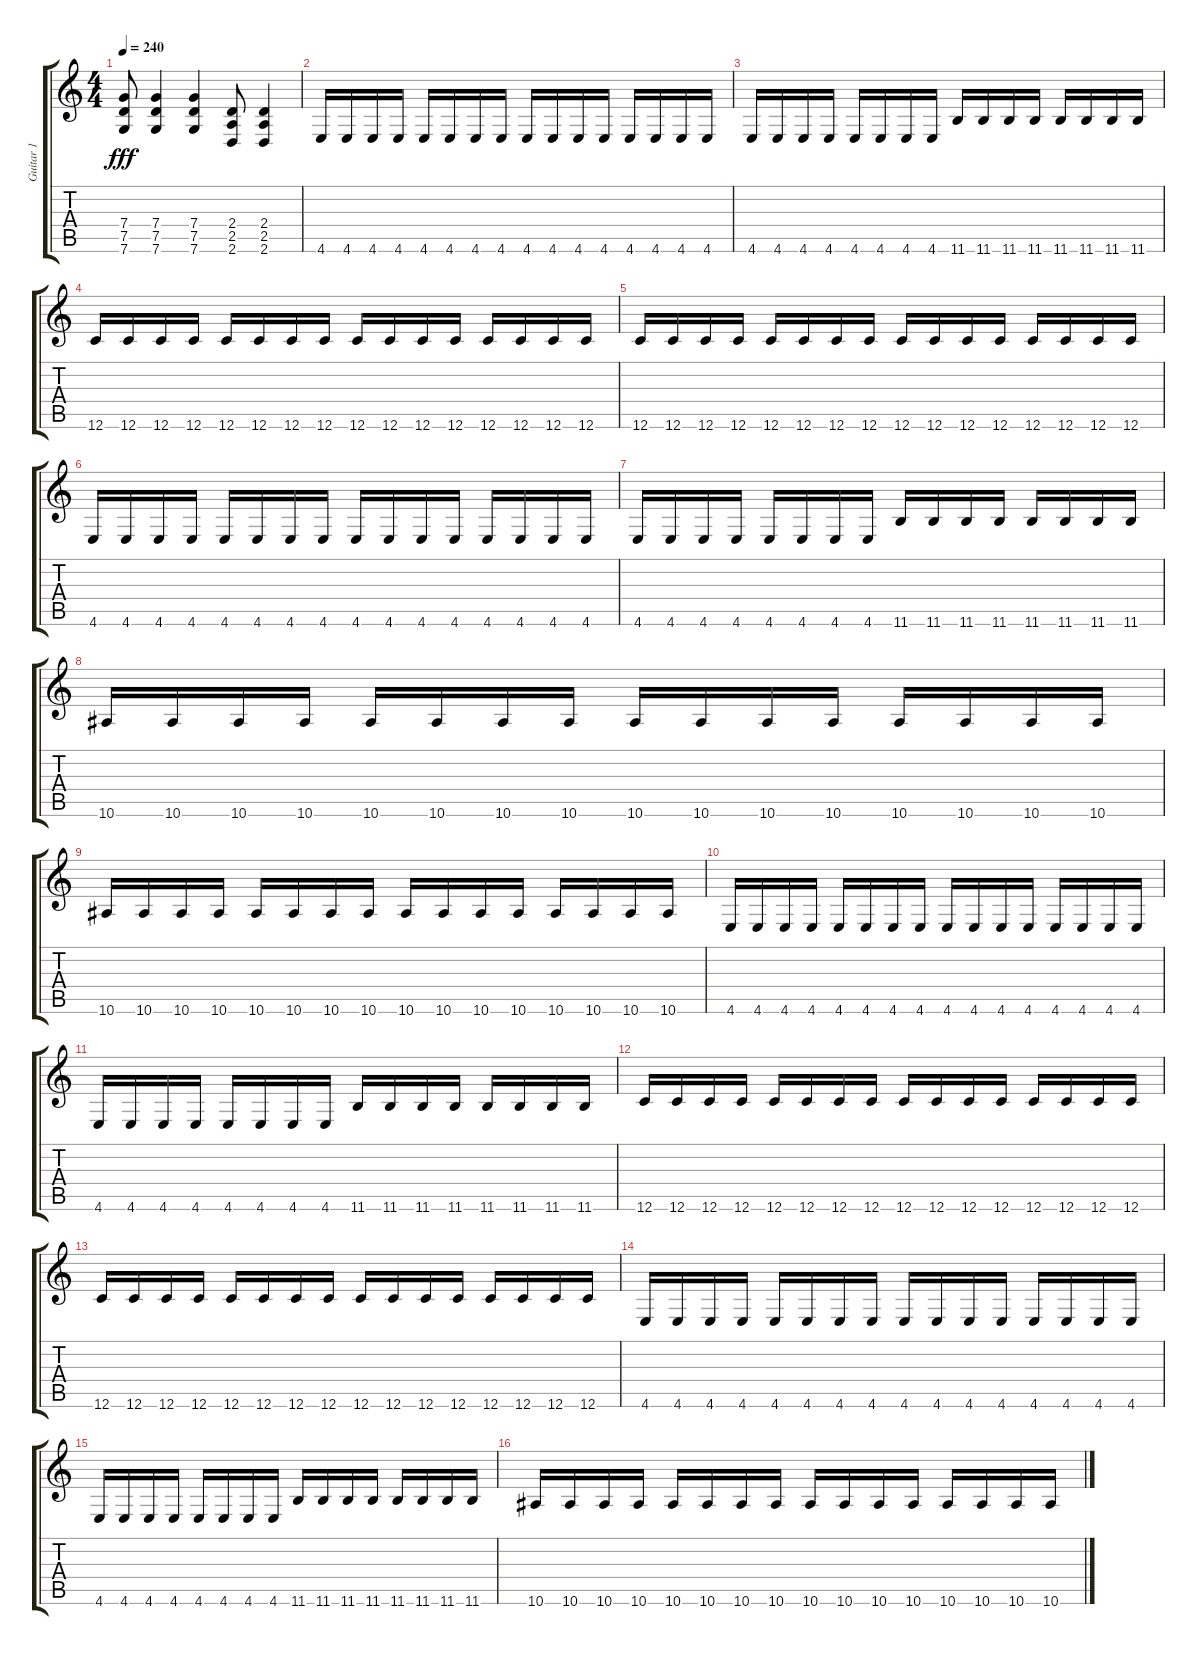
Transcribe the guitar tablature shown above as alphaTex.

\track ("Guitar 1" "Guitar 1") {instrument distortionguitar}
\staff {score tabs}
\tuning (G4 C4 G3 C3 G2 C2) {hide}
\ts (4 4)
\tempo 240
\clef g2
\ks c
(7.4 7.5 7.6).8{dy fff} (7.4 7.5 7.6).4 (7.4 7.5 7.6).4 (2.4 2.5 2.6).8 (2.4 2.5 2.6).4 |
4.6.16 4.6.16 4.6.16 4.6.16 4.6.16 4.6.16 4.6.16 4.6.16 4.6.16 4.6.16 4.6.16 4.6.16 4.6.16 4.6.16 4.6.16 4.6.16 |
4.6.16 4.6.16 4.6.16 4.6.16 4.6.16 4.6.16 4.6.16 4.6.16 11.6.16 11.6.16 11.6.16 11.6.16 11.6.16 11.6.16 11.6.16 11.6.16 |
12.6.16 12.6.16 12.6.16 12.6.16 12.6.16 12.6.16 12.6.16 12.6.16 12.6.16 12.6.16 12.6.16 12.6.16 12.6.16 12.6.16 12.6.16 12.6.16 |
12.6.16 12.6.16 12.6.16 12.6.16 12.6.16 12.6.16 12.6.16 12.6.16 12.6.16 12.6.16 12.6.16 12.6.16 12.6.16 12.6.16 12.6.16 12.6.16 |
4.6.16 4.6.16 4.6.16 4.6.16 4.6.16 4.6.16 4.6.16 4.6.16 4.6.16 4.6.16 4.6.16 4.6.16 4.6.16 4.6.16 4.6.16 4.6.16 |
4.6.16 4.6.16 4.6.16 4.6.16 4.6.16 4.6.16 4.6.16 4.6.16 11.6.16 11.6.16 11.6.16 11.6.16 11.6.16 11.6.16 11.6.16 11.6.16 |
10.6.16 10.6.16 10.6.16 10.6.16 10.6.16 10.6.16 10.6.16 10.6.16 10.6.16 10.6.16 10.6.16 10.6.16 10.6.16 10.6.16 10.6.16 10.6.16 |
10.6.16 10.6.16 10.6.16 10.6.16 10.6.16 10.6.16 10.6.16 10.6.16 10.6.16 10.6.16 10.6.16 10.6.16 10.6.16 10.6.16 10.6.16 10.6.16 |
4.6.16 4.6.16 4.6.16 4.6.16 4.6.16 4.6.16 4.6.16 4.6.16 4.6.16 4.6.16 4.6.16 4.6.16 4.6.16 4.6.16 4.6.16 4.6.16 |
4.6.16 4.6.16 4.6.16 4.6.16 4.6.16 4.6.16 4.6.16 4.6.16 11.6.16 11.6.16 11.6.16 11.6.16 11.6.16 11.6.16 11.6.16 11.6.16 |
12.6.16 12.6.16 12.6.16 12.6.16 12.6.16 12.6.16 12.6.16 12.6.16 12.6.16 12.6.16 12.6.16 12.6.16 12.6.16 12.6.16 12.6.16 12.6.16 |
12.6.16 12.6.16 12.6.16 12.6.16 12.6.16 12.6.16 12.6.16 12.6.16 12.6.16 12.6.16 12.6.16 12.6.16 12.6.16 12.6.16 12.6.16 12.6.16 |
4.6.16 4.6.16 4.6.16 4.6.16 4.6.16 4.6.16 4.6.16 4.6.16 4.6.16 4.6.16 4.6.16 4.6.16 4.6.16 4.6.16 4.6.16 4.6.16 |
4.6.16 4.6.16 4.6.16 4.6.16 4.6.16 4.6.16 4.6.16 4.6.16 11.6.16 11.6.16 11.6.16 11.6.16 11.6.16 11.6.16 11.6.16 11.6.16 |
10.6.16 10.6.16 10.6.16 10.6.16 10.6.16 10.6.16 10.6.16 10.6.16 10.6.16 10.6.16 10.6.16 10.6.16 10.6.16 10.6.16 10.6.16 10.6.16
